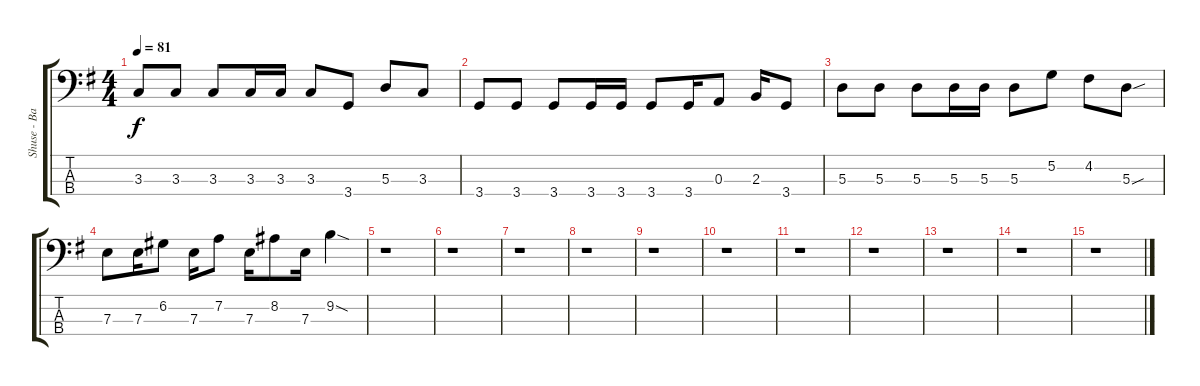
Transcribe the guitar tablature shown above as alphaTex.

\track ("Shuse - Bass" "Shuse - Ba") {instrument electricbasspick}
\staff {score tabs}
\tuning (G2 D2 A1 E1) {hide}
\ts (4 4)
\tempo 81
\clef f4
\ks g
3.3.8{dy f} 3.3.8 3.3.8 3.3.16 3.3.16 3.3.8 3.4.8 5.3.8 3.3.8 |
3.4.8 3.4.8 3.4.8 3.4.16 3.4.16 3.4.8 3.4.16 0.3.8 2.3.16 3.4.8 |
5.3.8 5.3.8 5.3.8 5.3.16 5.3.16 5.3.8 5.2.8 4.2.8 5.3{sou}.8 |
7.3.8 7.3.16 6.2.8 7.3.16 7.2.8 7.3.16 8.2.8 7.3.16 9.2{sod}.4 |
r.1 |
r.1 |
r.1 |
r.1 |
r.1 |
r.1 |
r.1 |
r.1 |
r.1 |
r.1 |
r.1
